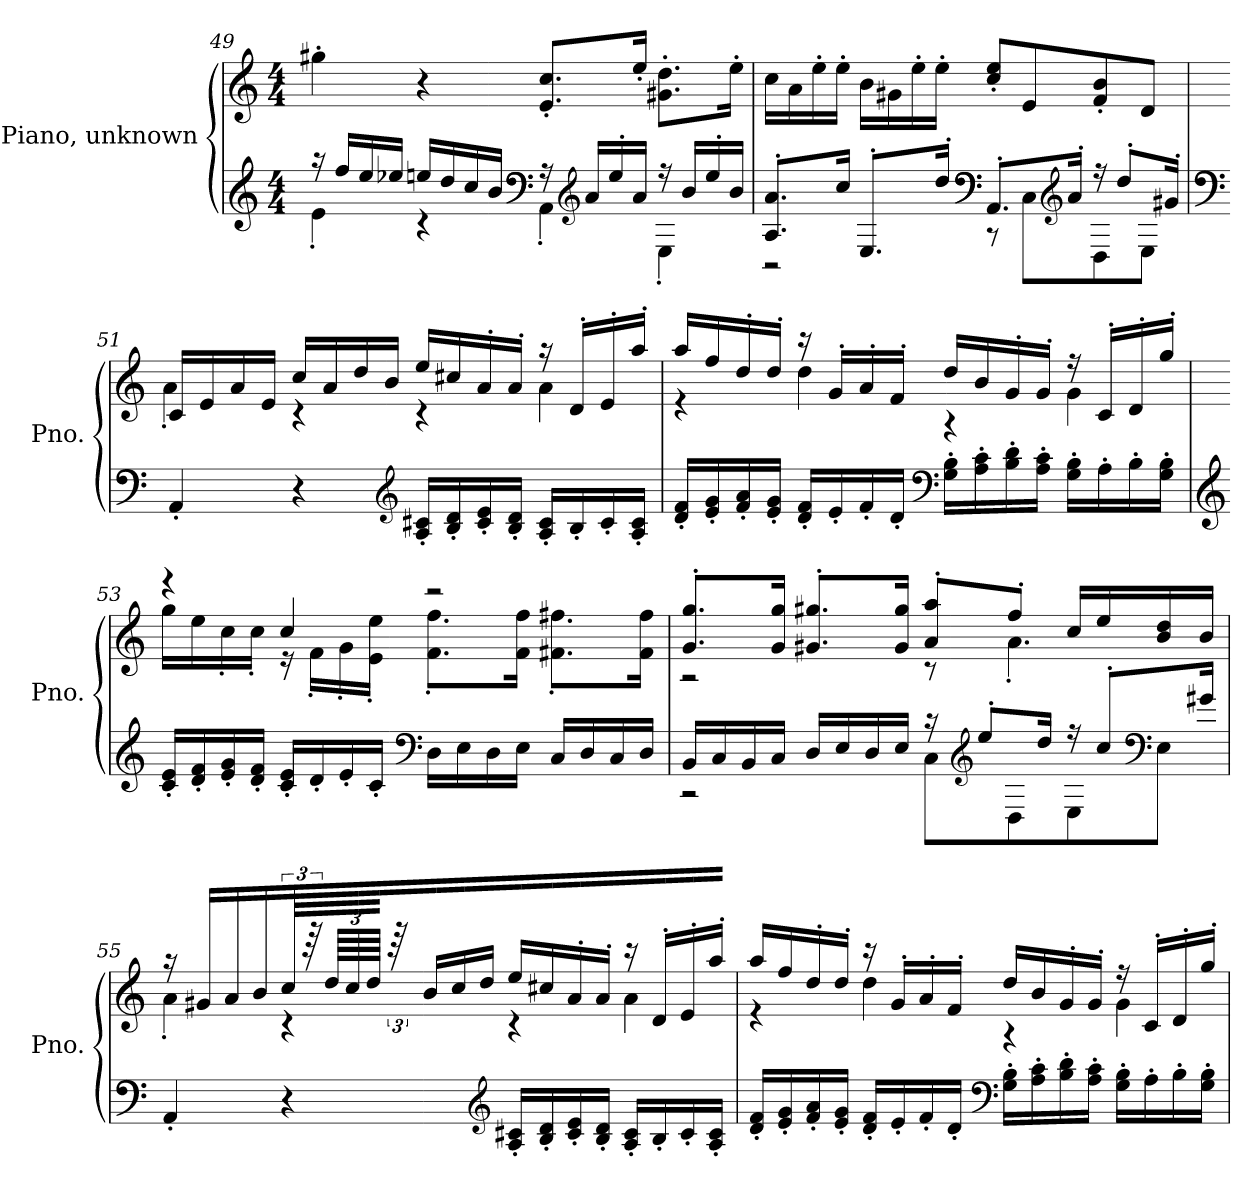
**kern	**kern
*part1	*part1
*staff2	*staff1
*I"Piano, unknown	*
*I'Pno.	*
!!LO:LB:g=z
*clefG2	*clefG2
*k[]	*k[]
*M4/4	*M4/4
=49	=49
*^	*
16r	4e'\	4gg#X'\
16ff/LL	.	.
16ee/	.	.
16ee-X/JJ	.	.
16een/LL	4r	4r
16dd/	.	.
16cc/	.	.
16b/JJ	.	.
*clefF4	*	*
16r	4AA'\	8.e/' 8.cc/'L
*clefG2	*	*
16a/LL	.	.
16ee'/	.	.
16a/JJ	.	16ee'/Jk
16r	4E'\	8.g#X\' 8.dd\'L
16b/LL	.	.
16ee'/	.	.
16b/JJ	.	16ee'\Jk
=50	=50	=50
8.A/' 8.a/'L	2r	16cc\LL
.	.	16a\
.	.	16ee'\
16cc/Jk	.	16ee'\JJ
8.E'/L	.	16b\LL
.	.	16g#X\
.	.	16ee'\
16dd'/Jk	.	16ee'\JJ
*clefF4	*	*
8.AA'/L	8r	8cc/' 8ee/'L
.	8C\L	8e/
*clefG2	*	*
16a'/Jk	.	.
16r	8D\	8f/' 8b/'
8dd'/L	.	.
.	8E\J	8d/J
16g#X'/Jk	.	.
*v	*v	*
!!LO:LB:g=z
=51	=51
*clefF4	*
*	*^
4AA'/	16c/LL	4a'\
.	16e/	.
.	16a/	.
.	16e/JJ	.
4r	16cc/LL	4r
.	16a/	.
.	16dd/	.
.	16b/JJ	.
*clefG2	*	*
16A/' 16c#X/'LL	16ee/LL	4r
16B/' 16d/'	16cc#X/	.
16c#/' 16e/'	16a'/	.
16B/' 16d/'JJ	16a'/JJ	.
16A/' 16c#/'LL	16r	4a\
16B'/	16d'/LL	.
16c#'/	16e'/	.
16A/' 16c#/'JJ	16aa'/JJ	.
=52	=52	=52
16d/' 16f/'LL	16aa/LL	4r
16e/' 16g/'	16ff/	.
16f/' 16a/'	16dd'/	.
16e/' 16g/'JJ	16dd'/JJ	.
16d/' 16f/'LL	16r	4dd\
16e'/	16g'/LL	.
16f'/	16a'/	.
16d'/JJ	16f'/JJ	.
*clefF4	*	*
16G\' 16B\'LL	16dd/LL	4r
16A\' 16c\'	16b/	.
16B\' 16d\'	16g'/	.
16A\' 16c\'JJ	16g'/JJ	.
16G\' 16B\'LL	16r	4g\
16A'\	16c'/LL	.
16B'\	16d'/	.
16G\' 16B\'JJ	16gg'/JJ	.
!!LO:LB:g=z	!!
=53	=53	=53
*clefG2	*	*
16c/' 16e/'LL	4r	16gg\LL
16d/' 16f/'	.	16ee\
16e/' 16g/'	.	16cc'\
16d/' 16f/'JJ	.	16cc'\JJ
16c/' 16e/'LL	4cc/	16r
16d'/	.	16f'\LL
16e'/	.	16g'\
16c'/JJ	.	16e\' 16ee\'JJ
*clefF4	*	*
16D\LL	2r	8.f\' 8.ff\'L
16E\	.	.
16D\	.	.
16E\JJ	.	16f\ 16ff\Jk
16C/LL	.	8.f#X\' 8.ff#X\'L
16D/	.	.
16C/	.	.
16D/JJ	.	16f#\ 16ff#\Jk
=54	=54	=54
*^	*	*
16BB/LL	2r	8.g/' 8.gg/'L	2r
16C/	.	.	.
16BB/	.	.	.
16C/JJ	.	16g/ 16gg/Jk	.
16D/LL	.	8.g#X/' 8.gg#X/'L	.
16E/	.	.	.
16D/	.	.	.
16E/JJ	.	16g#/ 16gg#/Jk	.
16r	8C\L	8a/' 8aa/'L	8r
*clefG2	*	*	*
8ee'/L	.	.	.
.	8D\	8ff'/J	4.a'\
16dd/Jk	.	.	.
16r	8E\	16cc/LL	.
8cc'/L	.	16ee/	.
*clefF4	*	*	*
.	8E\J	16b/ 16dd/	.
16g#X/Jk	.	16b/JJ	.
*v	*v	*	*
!!LO:PB:g=z	!!
=55	=55	=55
4AA'/	16r	4a'\
.	16g#X/LL	.
.	16a/	.
.	16b/	.
4r	96cc/JJkk	4r
.	96r	.
.	96dd/LLLL	.
.	96cc/	.
.	96dd/JJJJ	.
.	96r	.
.	16b/LL	.
.	16cc/	.
.	16dd/JJ	.
*clefG2	*	*
16A/' 16c#X/'LL	16ee/LL	4r
16B/' 16d/'	16cc#X/	.
16c#/' 16e/'	16a'/	.
16B/' 16d/'JJ	16a'/JJ	.
16A/' 16c#/'LL	16r	4a\
16B'/	16d'/LL	.
16c#'/	16e'/	.
16A/' 16c#/'JJ	16aa'/JJ	.
=56	=56	=56
16d/' 16f/'LL	16aa/LL	4r
16e/' 16g/'	16ff/	.
16f/' 16a/'	16dd'/	.
16e/' 16g/'JJ	16dd'/JJ	.
16d/' 16f/'LL	16r	4dd\
16e'/	16g'/LL	.
16f'/	16a'/	.
16d'/JJ	16f'/JJ	.
*clefF4	*	*
16G\' 16B\'LL	16dd/LL	4r
16A\' 16c\'	16b/	.
16B\' 16d\'	16g'/	.
16A\' 16c\'JJ	16g'/JJ	.
16G\' 16B\'LL	16r	4g\
16A'\	16c'/LL	.
16B'\	16d'/	.
16G\' 16B\'JJ	16gg'/JJ	.
*	*v	*v
=	=
*-	*-
